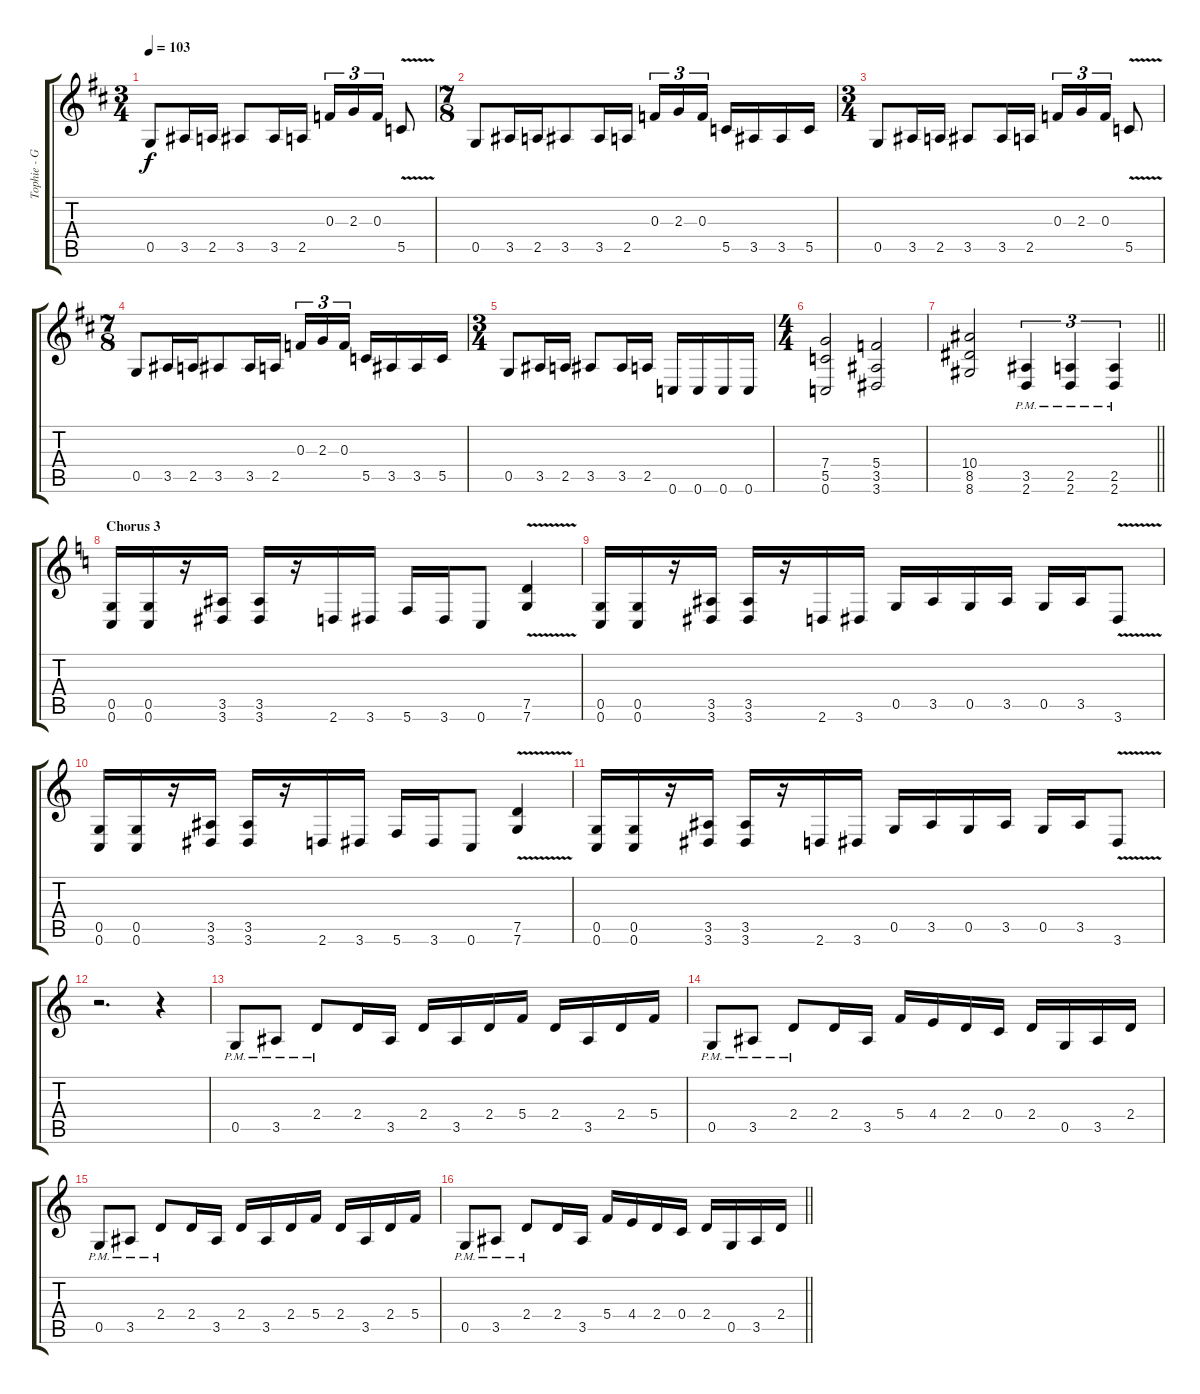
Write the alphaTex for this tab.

\track ("Tophie - Guitar 1" "Tophie - G") {instrument distortionguitar}
\staff {score tabs}
\tuning (D4 A3 F3 C3 G2 C2) {hide}
\ts (3 4)
\tempo 103
\clef g2
\ks d
0.5.8{dy f} 3.5.16 2.5.16 3.5.8 3.5.16 2.5.16 0.3.16{tu (3 2)} 2.3.16{tu (3 2)} 0.3.16{tu (3 2)} 5.5{v}.8 |
\ts (7 8)
0.5.8 3.5.16 2.5.16 3.5.8 3.5.16 2.5.16 0.3.16{tu (3 2)} 2.3.16{tu (3 2)} 0.3.16{tu (3 2)} 5.5.16 3.5.16 3.5.16 5.5.16 |
\ts (3 4)
0.5.8 3.5.16 2.5.16 3.5.8 3.5.16 2.5.16 0.3.16{tu (3 2)} 2.3.16{tu (3 2)} 0.3.16{tu (3 2)} 5.5{v}.8 |
\ts (7 8)
0.5.8 3.5.16 2.5.16 3.5.8 3.5.16 2.5.16 0.3.16{tu (3 2)} 2.3.16{tu (3 2)} 0.3.16{tu (3 2)} 5.5.16 3.5.16 3.5.16 5.5.16 |
\ts (3 4)
0.5.8 3.5.16 2.5.16 3.5.8 3.5.16 2.5.16 0.6.16 0.6.16 0.6.16 0.6.16 |
\ts (4 4)
(7.4 5.5 0.6).2 (5.4 3.5 3.6).2 |
\barLineRight lightlight
(10.4 8.5 8.6).2 (3.5{pm} 2.6{pm}).4{tu (3 2)} (2.5{pm} 2.6{pm}).4{tu (3 2)} (2.5{pm} 2.6{pm}).4{tu (3 2)} |
\section ("" "Chorus 3")
\ks c
(0.5 0.6).16 (0.5 0.6).16 r.16 (3.5 3.6).16 (3.5 3.6).16 r.16 2.6.16 3.6.16 5.6.16 3.6.16 0.6.8 (7.5{v} 7.6).4 |
(0.5 0.6).16 (0.5 0.6).16 r.16 (3.5 3.6).16 (3.5 3.6).16 r.16 2.6.16 3.6.16 0.5.16 3.5.16 0.5.16 3.5.16 0.5.16 3.5.16 3.6{v}.8 |
(0.5 0.6).16 (0.5 0.6).16 r.16 (3.5 3.6).16 (3.5 3.6).16 r.16 2.6.16 3.6.16 5.6.16 3.6.16 0.6.8 (7.5{v} 7.6).4 |
(0.5 0.6).16 (0.5 0.6).16 r.16 (3.5 3.6).16 (3.5 3.6).16 r.16 2.6.16 3.6.16 0.5.16 3.5.16 0.5.16 3.5.16 0.5.16 3.5.16 3.6{v}.8 |
r.2{d} r.4 |
0.5{pm}.8 3.5{pm}.8 2.4{pm}.8 2.4.16 3.5.16 2.4.16 3.5.16 2.4.16 5.4.16 2.4.16 3.5.16 2.4.16 5.4.16 |
0.5{pm}.8 3.5{pm}.8 2.4{pm}.8 2.4.16 3.5.16 5.4.16 4.4.16 2.4.16 0.4.16 2.4.16 0.5.16 3.5.16 2.4.16 |
0.5{pm}.8 3.5{pm}.8 2.4{pm}.8 2.4.16 3.5.16 2.4.16 3.5.16 2.4.16 5.4.16 2.4.16 3.5.16 2.4.16 5.4.16 |
\barLineRight lightlight
0.5{pm}.8 3.5{pm}.8 2.4{pm}.8 2.4.16 3.5.16 5.4.16 4.4.16 2.4.16 0.4.16 2.4.16 0.5.16 3.5.16 2.4.16
